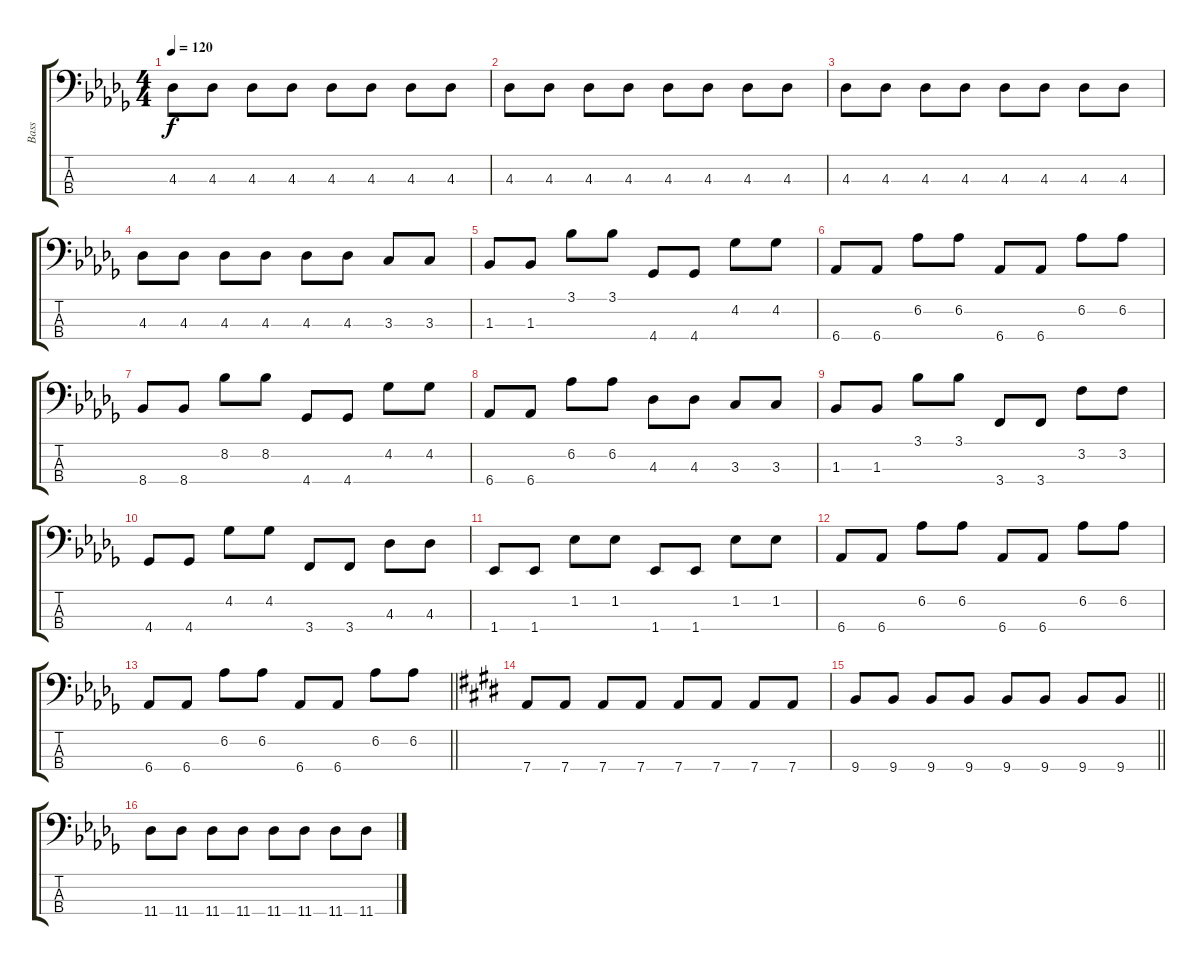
\track ("Bass" "Bass") {instrument acousticbass}
\staff {score tabs}
\tuning (G2 D2 A1 D1) {hide}
\ts (4 4)
\tempo 120
\clef f4
\ks db
4.3.8{dy f} 4.3.8 4.3.8 4.3.8 4.3.8 4.3.8 4.3.8 4.3.8 |
4.3.8 4.3.8 4.3.8 4.3.8 4.3.8 4.3.8 4.3.8 4.3.8 |
4.3.8 4.3.8 4.3.8 4.3.8 4.3.8 4.3.8 4.3.8 4.3.8 |
4.3.8 4.3.8 4.3.8 4.3.8 4.3.8 4.3.8 3.3.8 3.3.8 |
1.3.8 1.3.8 3.1.8 3.1.8 4.4.8 4.4.8 4.2.8 4.2.8 |
6.4.8 6.4.8 6.2.8 6.2.8 6.4.8 6.4.8 6.2.8 6.2.8 |
8.4.8 8.4.8 8.2.8 8.2.8 4.4.8 4.4.8 4.2.8 4.2.8 |
6.4.8 6.4.8 6.2.8 6.2.8 4.3.8 4.3.8 3.3.8 3.3.8 |
1.3.8 1.3.8 3.1.8 3.1.8 3.4.8 3.4.8 3.2.8 3.2.8 |
4.4.8 4.4.8 4.2.8 4.2.8 3.4.8 3.4.8 4.3.8 4.3.8 |
1.4.8 1.4.8 1.2.8 1.2.8 1.4.8 1.4.8 1.2.8 1.2.8 |
6.4.8 6.4.8 6.2.8 6.2.8 6.4.8 6.4.8 6.2.8 6.2.8 |
\barLineRight lightlight
6.4.8 6.4.8 6.2.8 6.2.8 6.4.8 6.4.8 6.2.8 6.2.8 |
\ks e
7.4.8 7.4.8 7.4.8 7.4.8 7.4.8 7.4.8 7.4.8 7.4.8 |
\barLineRight lightlight
9.4.8 9.4.8 9.4.8 9.4.8 9.4.8 9.4.8 9.4.8 9.4.8 |
\ks db
11.4.8 11.4.8 11.4.8 11.4.8 11.4.8 11.4.8 11.4.8 11.4.8
